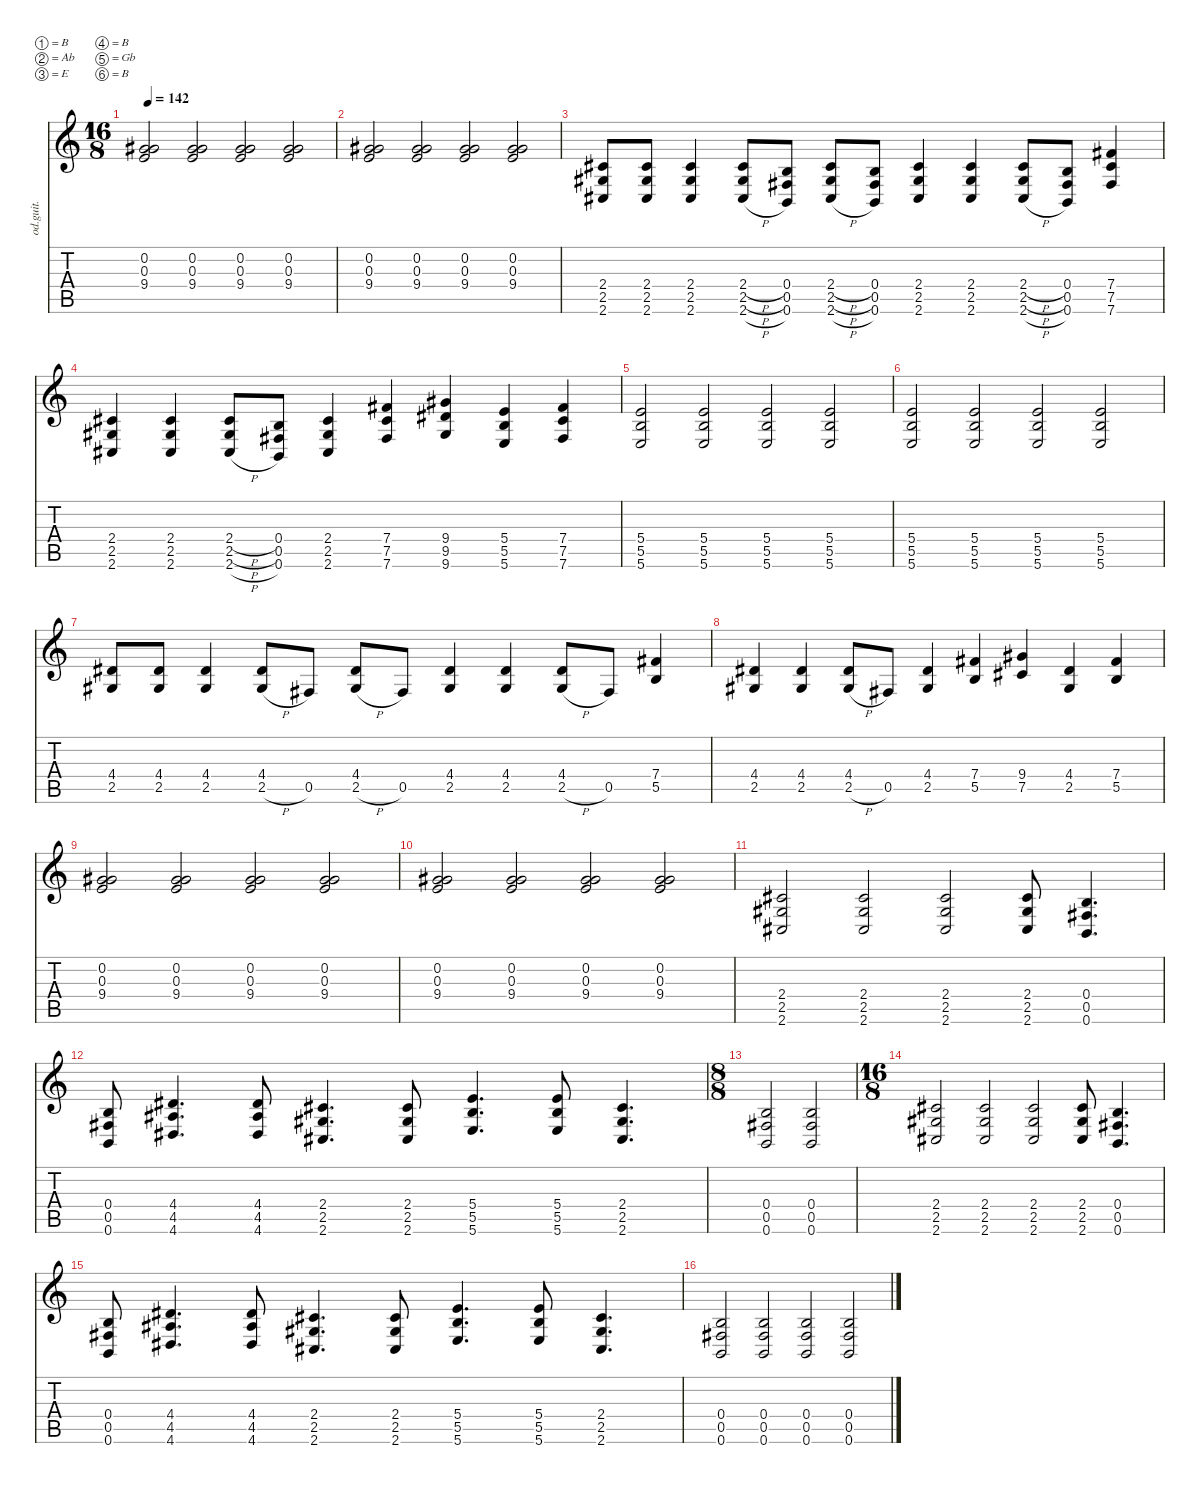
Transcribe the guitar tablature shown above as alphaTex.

\defaultSystemsLayout 4
\hideDynamics
\bracketExtendMode nobrackets
\otherSystemsTrackNameOrientation horizontal
\track ("Guitar2" "od.guit.") {instrument overdrivenguitar}
\staff {score tabs}
\tuning (B3 Ab3 E3 B2 Gb2 B1)
\ts (16 8)
\tempo 142
\clef g2
\ks c
(0.2{acc #} 0.3 9.4{acc #}).2{dy f beam Up} (0.2{acc #} 0.3 9.4{acc #}).2{beam Up} (0.2{acc #} 0.3 9.4{acc #}).2{beam Up} (0.2{acc #} 0.3 9.4{acc #}).2{beam Up} |
(0.2{acc #} 0.3 9.4{acc #}).2{beam Up} (0.2{acc #} 0.3 9.4{acc #}).2{beam Up} (0.2{acc #} 0.3 9.4{acc #}).2{beam Up} (0.2{acc #} 0.3 9.4{acc #}).2{beam Up} |
(2.4{acc #} 2.5{acc #} 2.6{acc #}).8{beam Up} (2.4{acc #} 2.5{acc #} 2.6{acc #}).8{beam Up} (2.4{acc #} 2.5{acc #} 2.6{acc #}).4{beam Up} (2.4{h acc #} 2.5{h acc #} 2.6{h acc #}).8{beam Up} (0.4 0.5{acc #} 0.6).8{beam Up} (2.4{h acc #} 2.5{h acc #} 2.6{h acc #}).8{beam Up} (0.4 0.5{acc #} 0.6).8{beam Up} (2.4{acc #} 2.5{acc #} 2.6{acc #}).4{beam Up} (2.4{acc #} 2.5{acc #} 2.6{acc #}).4{beam Up} (2.4{h acc #} 2.5{h acc #} 2.6{h acc #}).8{beam Up} (0.4 0.5{acc #} 0.6).8{beam Up} (7.4{acc #} 7.5{acc #} 7.6{acc #}).4{beam Up} |
(2.4{acc #} 2.5{acc #} 2.6{acc #}).4{beam Up} (2.4{acc #} 2.5{acc #} 2.6{acc #}).4{beam Up} (2.4{h acc #} 2.5{h acc #} 2.6{h acc #}).8{beam Up} (0.4 0.5{acc #} 0.6).8{beam Up} (2.4{acc #} 2.5{acc #} 2.6{acc #}).4{beam Up} (7.4{acc #} 7.5{acc #} 7.6{acc #}).4{beam Up} (9.4{acc #} 9.5{acc #} 9.6{acc #}).4{beam Up} (5.4 5.5 5.6).4{beam Up} (7.4{acc #} 7.5{acc #} 7.6{acc #}).4{beam Up} |
(5.4 5.5 5.6).2{beam Up} (5.4 5.5 5.6).2{beam Up} (5.4 5.5 5.6).2{beam Up} (5.4 5.5 5.6).2{beam Up} |
(5.4 5.5 5.6).2{beam Up} (5.4 5.5 5.6).2{beam Up} (5.4 5.5 5.6).2{beam Up} (5.4 5.5 5.6).2{beam Up} |
(4.4{acc #} 2.5{acc #}).8{beam Up} (4.4{acc #} 2.5{acc #}).8{beam Up} (4.4{acc #} 2.5{acc #}).4{beam Up} (4.4{acc #} 2.5{h acc #}).8{beam Up} 0.5{acc #}.8{beam Up} (4.4{acc #} 2.5{h acc #}).8{beam Up} 0.5{acc #}.8{beam Up} (4.4{acc #} 2.5{acc #}).4{beam Up} (4.4{acc #} 2.5{acc #}).4{beam Up} (4.4{acc #} 2.5{h acc #}).8{beam Up} 0.5{acc #}.8{beam Up} (7.4{acc #} 5.5).4{beam Up} |
(4.4{acc #} 2.5{acc #}).4{beam Up} (4.4{acc #} 2.5{acc #}).4{beam Up} (4.4{acc #} 2.5{h acc #}).8{beam Up} 0.5{acc #}.8{beam Up} (4.4{acc #} 2.5{acc #}).4{beam Up} (7.4{acc #} 5.5).4{beam Up} (9.4{acc #} 7.5{acc #}).4{beam Up} (4.4{acc #} 2.5{acc #}).4{beam Up} (7.4{acc #} 5.5).4{beam Up} |
(0.2{acc #} 0.3 9.4{acc #}).2{beam Up} (0.2{acc #} 0.3 9.4{acc #}).2{beam Up} (0.2{acc #} 0.3 9.4{acc #}).2{beam Up} (0.2{acc #} 0.3 9.4{acc #}).2{beam Up} |
(0.2{acc #} 0.3 9.4{acc #}).2{beam Up} (0.2{acc #} 0.3 9.4{acc #}).2{beam Up} (0.2{acc #} 0.3 9.4{acc #}).2{beam Up} (0.2{acc #} 0.3 9.4{acc #}).2{beam Up} |
(2.4{acc #} 2.5{acc #} 2.6{acc #}).2{beam Up} (2.4{acc #} 2.5{acc #} 2.6{acc #}).2{beam Up} (2.4{acc #} 2.5{acc #} 2.6{acc #}).2{beam Up} (2.4{acc #} 2.5{acc #} 2.6{acc #}).8{beam Up} (0.4 0.5{acc #} 0.6).4{d beam Up} |
(0.4 0.5{acc #} 0.6).8{beam Up} (4.4{acc #} 4.5{acc #} 4.6{acc #}).4{d beam Up} (4.4{acc #} 4.5{acc #} 4.6{acc #}).8{beam Up} (2.4{acc #} 2.5{acc #} 2.6{acc #}).4{d beam Up} (2.4{acc #} 2.5{acc #} 2.6{acc #}).8{beam Up} (5.4 5.5 5.6).4{d beam Up} (5.4 5.5 5.6).8{beam Up} (2.4{acc #} 2.5{acc #} 2.6{acc #}).4{d beam Up} |
\ts (8 8)
\beaming (8 2 2 2 2)
(0.4 0.5{acc #} 0.6).2{beam Up} (0.4 0.5{acc #} 0.6).2{beam Up} |
\ts (16 8)
\beaming (8 16)
(2.4{acc #} 2.5{acc #} 2.6{acc #}).2{beam Up} (2.4{acc #} 2.5{acc #} 2.6{acc #}).2{beam Up} (2.4{acc #} 2.5{acc #} 2.6{acc #}).2{beam Up} (2.4{acc #} 2.5{acc #} 2.6{acc #}).8{beam Up} (0.4 0.5{acc #} 0.6).4{d beam Up} |
(0.4 0.5{acc #} 0.6).8{beam Up} (4.4{acc #} 4.5{acc #} 4.6{acc #}).4{d beam Up} (4.4{acc #} 4.5{acc #} 4.6{acc #}).8{beam Up} (2.4{acc #} 2.5{acc #} 2.6{acc #}).4{d beam Up} (2.4{acc #} 2.5{acc #} 2.6{acc #}).8{beam Up} (5.4 5.5 5.6).4{d beam Up} (5.4 5.5 5.6).8{beam Up} (2.4{acc #} 2.5{acc #} 2.6{acc #}).4{d beam Up} |
(0.4 0.5{acc #} 0.6).2{beam Up} (0.4 0.5{acc #} 0.6).2{beam Up} (0.4 0.5{acc #} 0.6).2{beam Up} (0.4 0.5{acc #} 0.6).2{beam Up}
